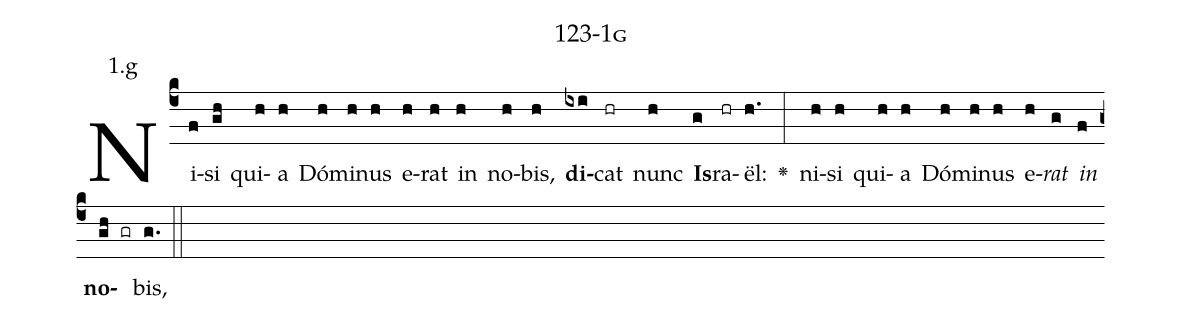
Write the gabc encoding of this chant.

name: 123-1g;
annotation: 1.g;
%%
(c4)Ni(f)si(gh) qui(h)a(h) Dó(h)mi(h)nus(h) e(h)rat(h) in(h) no(h)bis,(h) <b>di</b>(ixi)cat(hr) nunc(h) <b>Is</b>(g)ra(hr)ël:(h.) <v>\greheightstar</v>(:) ni(h)si(h) qui(h)a(h) Dó(h)mi(h)nus(h) e(h)<i>rat</i>(g) <i>in</i>(f) <b>no</b>(gh gr)bis,(g.) (::)


%E(h) u(h) o(g) u(f) a(gh) e.(g.) (::)
